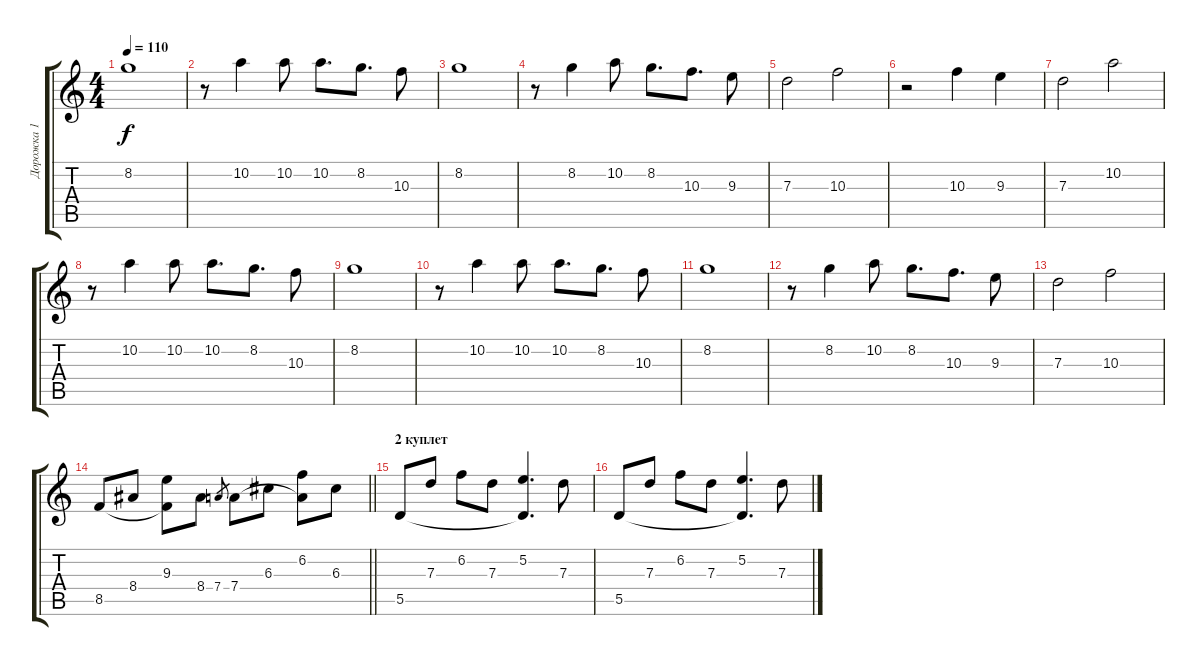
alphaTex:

\track ("Дорожка 1" "Дорожка 1") {instrument electricguitarjazz}
\staff {score tabs}
\tuning (E4 B3 G3 D3 A2 E2) {hide}
\ts (4 4)
\tempo 110
\clef g2
\ks c
8.2.1{dy f} |
r.8 10.2.4 10.2.8 10.2.8{d} 8.2.8{d} 10.3.8 |
8.2.1 |
r.8 8.2.4 10.2.8 8.2.8{d} 10.3.8{d} 9.3.8 |
7.3.2 10.3.2 |
r.2 10.3.4 9.3.4 |
7.3.2 10.2.2 |
r.8 10.2.4 10.2.8 10.2.8{d} 8.2.8{d} 10.3.8 |
8.2.1 |
r.8 10.2.4 10.2.8 10.2.8{d} 8.2.8{d} 10.3.8 |
8.2.1 |
r.8 8.2.4 10.2.8 8.2.8{d} 10.3.8{d} 9.3.8 |
7.3.2 10.3.2 |
\barLineRight lightlight
8.5.8 8.4.8 (9.3 8.5{t}).8 8.4.8 7.4.8{gr} 7.4.8 6.3.8 (6.2 7.4{t}).8 6.3.8 |
\section ("" "2 куплет")
5.5.8{volume 12} 7.3.8 6.2.8 7.3.8 (5.2 5.5{t}).4{d} 7.3.8 |
5.5.8 7.3.8 6.2.8 7.3.8 (5.2 5.5{t}).4{d} 7.3.8
